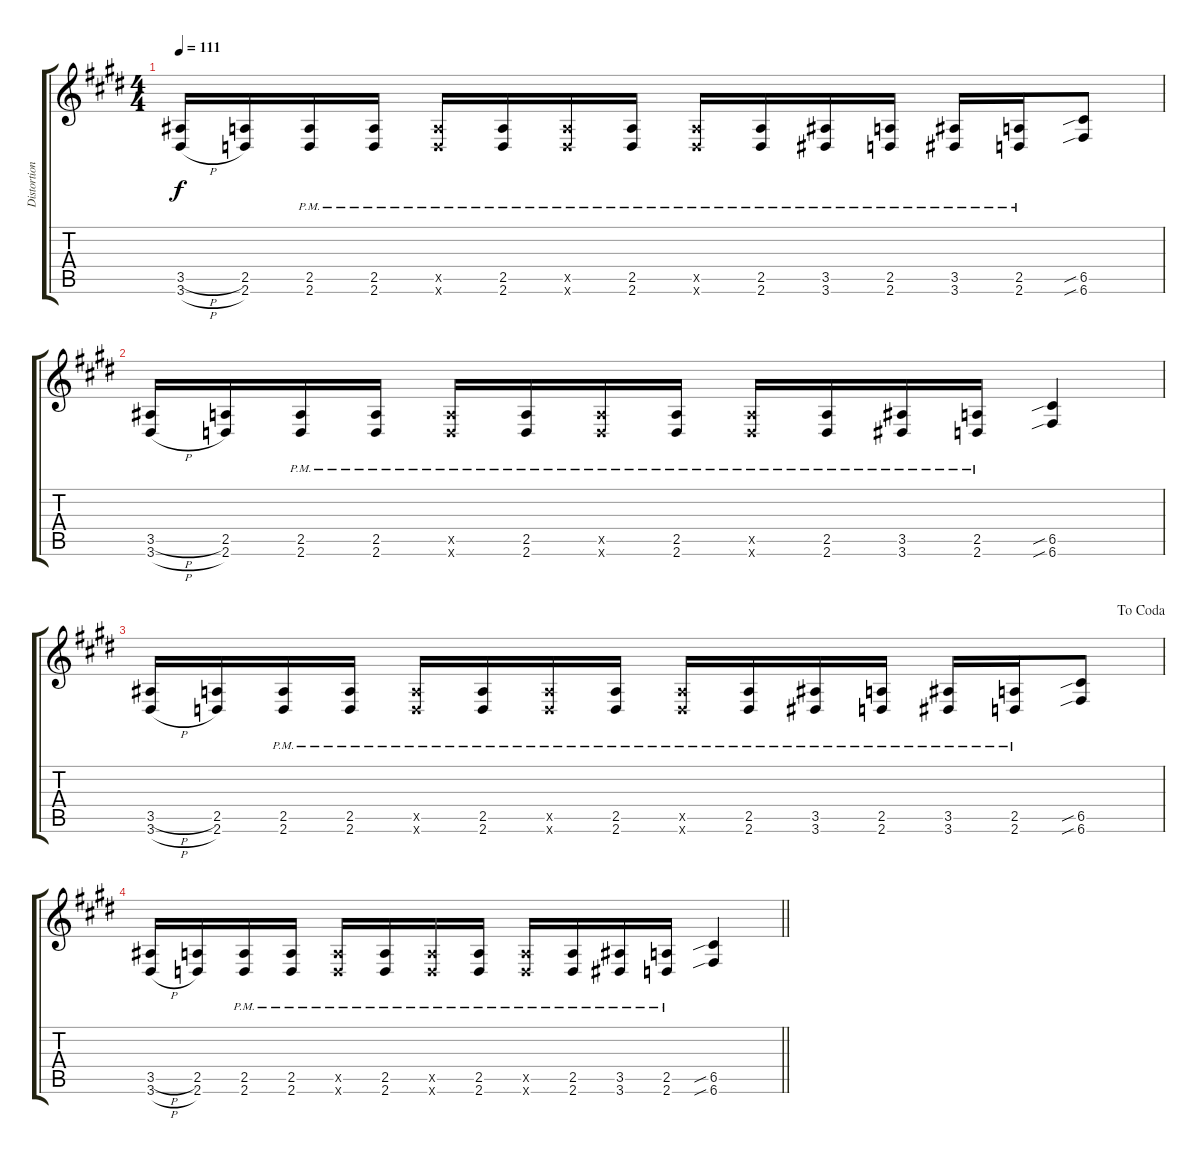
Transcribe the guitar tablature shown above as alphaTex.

\track ("Distortion" "Distortion") {instrument distortionguitar}
\staff {score tabs}
\tuning (D4 A3 F3 C3 G2 C2) {hide}
\ts (4 4)
\tempo 111
\clef g2
\ks c#minor
(3.5{h} 3.6{h}).16{dy f} (2.5 2.6).16 (2.5{pm} 2.6{pm}).16 (2.5{pm} 2.6{pm}).16 (2.5{pm x} 2.6{pm x}).16 (2.5{pm} 2.6{pm}).16 (2.5{pm x} 2.6{pm x}).16 (2.5{pm} 2.6{pm}).16 (2.5{pm x} 2.6{pm x}).16 (2.5{pm} 2.6{pm}).16 (3.5{pm} 3.6{pm}).16 (2.5{pm} 2.6{pm}).16 (3.5{pm} 3.6{pm}).16 (2.5{pm} 2.6{pm}).16 (6.5{sib} 6.6{sib}).8 |
(3.5{h} 3.6{h}).16 (2.5 2.6).16 (2.5{pm} 2.6{pm}).16 (2.5{pm} 2.6{pm}).16 (2.5{pm x} 2.6{pm x}).16 (2.5{pm} 2.6{pm}).16 (2.5{pm x} 2.6{pm x}).16 (2.5{pm} 2.6{pm}).16 (2.5{pm x} 2.6{pm x}).16 (2.5{pm} 2.6{pm}).16 (3.5{pm} 3.6{pm}).16 (2.5{pm} 2.6{pm}).16 (6.5{sib} 6.6{sib}).4 |
\jump dacoda
\ks e
(3.5{h} 3.6{h}).16 (2.5 2.6).16 (2.5{pm} 2.6{pm}).16 (2.5{pm} 2.6{pm}).16 (2.5{pm x} 2.6{pm x}).16 (2.5{pm} 2.6{pm}).16 (2.5{pm x} 2.6{pm x}).16 (2.5{pm} 2.6{pm}).16 (2.5{pm x} 2.6{pm x}).16 (2.5{pm} 2.6{pm}).16 (3.5{pm} 3.6{pm}).16 (2.5{pm} 2.6{pm}).16 (3.5{pm} 3.6{pm}).16 (2.5{pm} 2.6{pm}).16 (6.5{sib} 6.6{sib}).8 |
\barLineRight lightlight
\ks c#minor
(3.5{h} 3.6{h}).16 (2.5 2.6).16 (2.5{pm} 2.6{pm}).16 (2.5{pm} 2.6{pm}).16 (2.5{pm x} 2.6{pm x}).16 (2.5{pm} 2.6{pm}).16 (2.5{pm x} 2.6{pm x}).16 (2.5{pm} 2.6{pm}).16 (2.5{pm x} 2.6{pm x}).16 (2.5{pm} 2.6{pm}).16 (3.5{pm} 3.6{pm}).16 (2.5{pm} 2.6{pm}).16 (6.5{sib} 6.6{sib}).4
